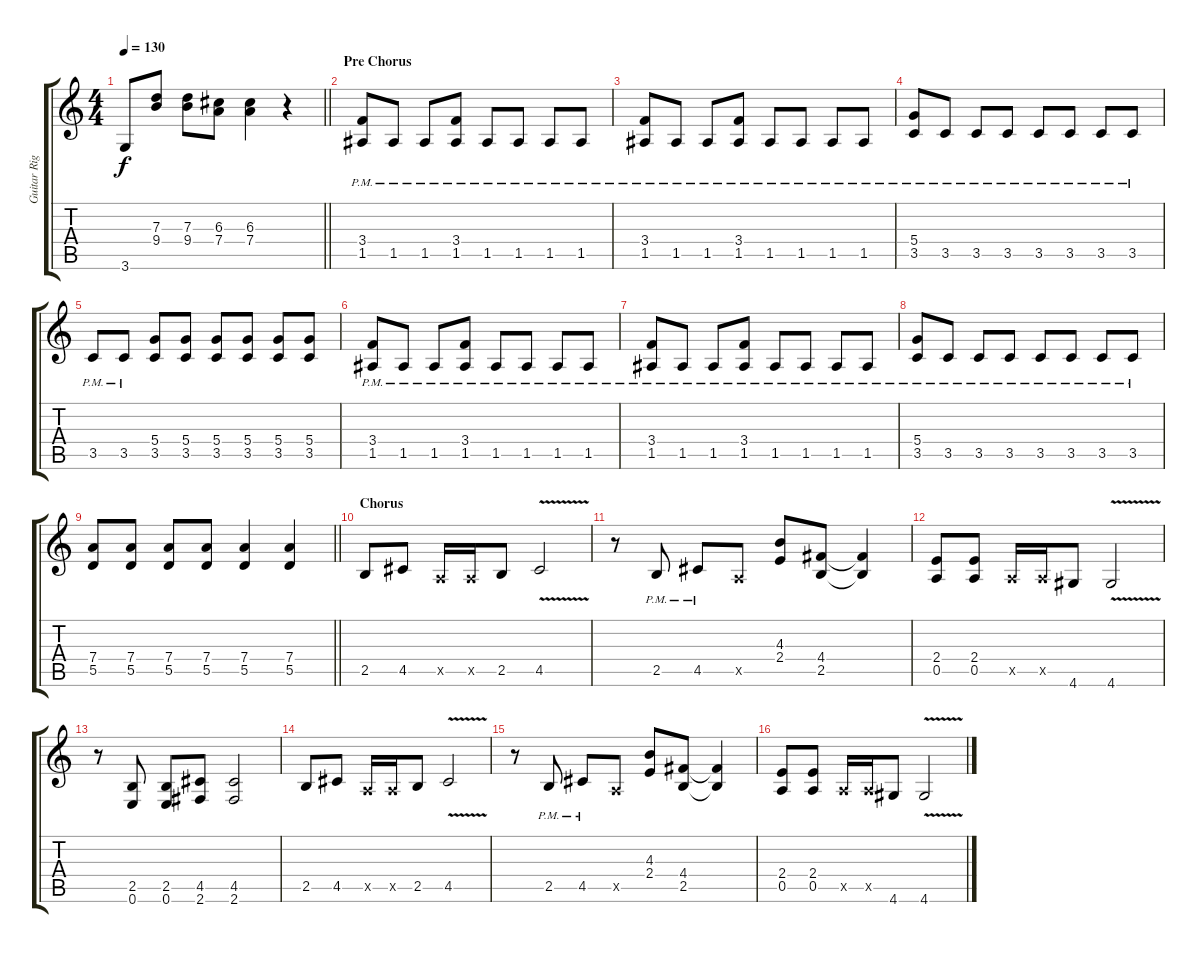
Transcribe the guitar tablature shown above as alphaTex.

\track ("Guitar Right" "Guitar Rig") {instrument overdrivenguitar}
\staff {score tabs}
\tuning (E4 B3 G3 D3 A2 E2) {hide}
\ts (4 4)
\tempo 130
\clef g2
\barLineRight lightlight
\ks c
3.6.8{dy f} (7.3 9.4).8 (7.3 9.4).8 (6.3 7.4).8 (6.3 7.4).4 r.4 |
\section ("" "Pre Chorus")
(3.4{pm} 1.5{pm}).8 1.5{pm}.8 1.5{pm}.8 (3.4{pm} 1.5{pm}).8 1.5{pm}.8 1.5{pm}.8 1.5{pm}.8 1.5{pm}.8 |
(3.4{pm} 1.5{pm}).8 1.5{pm}.8 1.5{pm}.8 (3.4{pm} 1.5{pm}).8 1.5{pm}.8 1.5{pm}.8 1.5{pm}.8 1.5{pm}.8 |
(5.4{pm} 3.5{pm}).8 3.5{pm}.8 3.5{pm}.8 3.5{pm}.8 3.5{pm}.8 3.5{pm}.8 3.5{pm}.8 3.5{pm}.8 |
3.5{pm}.8 3.5{pm}.8 (5.4 3.5).8 (5.4 3.5).8 (5.4 3.5).8 (5.4 3.5).8 (5.4 3.5).8 (5.4 3.5).8 |
(3.4{pm} 1.5{pm}).8 1.5{pm}.8 1.5{pm}.8 (3.4{pm} 1.5{pm}).8 1.5{pm}.8 1.5{pm}.8 1.5{pm}.8 1.5{pm}.8 |
(3.4{pm} 1.5{pm}).8 1.5{pm}.8 1.5{pm}.8 (3.4{pm} 1.5{pm}).8 1.5{pm}.8 1.5{pm}.8 1.5{pm}.8 1.5{pm}.8 |
(5.4{pm} 3.5{pm}).8 3.5{pm}.8 3.5{pm}.8 3.5{pm}.8 3.5{pm}.8 3.5{pm}.8 3.5{pm}.8 3.5{pm}.8 |
\barLineRight lightlight
(7.4 5.5).8 (7.4 5.5).8 (7.4 5.5).8 (7.4 5.5).8 (7.4 5.5).4 (7.4 5.5).4 |
\section ("" "Chorus")
2.5.8 4.5.8 0.5{x}.16 0.5{x}.16 2.5.8 4.5{v}.2 |
r.8 2.5{pm}.8 4.5{pm}.8 0.5{x}.8 (4.3 2.4).8 (4.4 2.5).8 (4.4{t} 2.5{t}).4 |
(2.4 0.5).8 (2.4 0.5).8 0.5{x}.16 0.5{x}.16 4.6.8 4.6{v}.2 |
r.8 (2.5 0.6).8 (2.5 0.6).8 (4.5 2.6).8 (4.5 2.6).2 |
2.5.8 4.5.8 0.5{x}.16 0.5{x}.16 2.5.8 4.5{v}.2 |
r.8 2.5{pm}.8 4.5{pm}.8 0.5{x}.8 (4.3 2.4).8 (4.4 2.5).8 (4.4{t} 2.5{t}).4 |
(2.4 0.5).8 (2.4 0.5).8 0.5{x}.16 0.5{x}.16 4.6.8 4.6{v}.2
